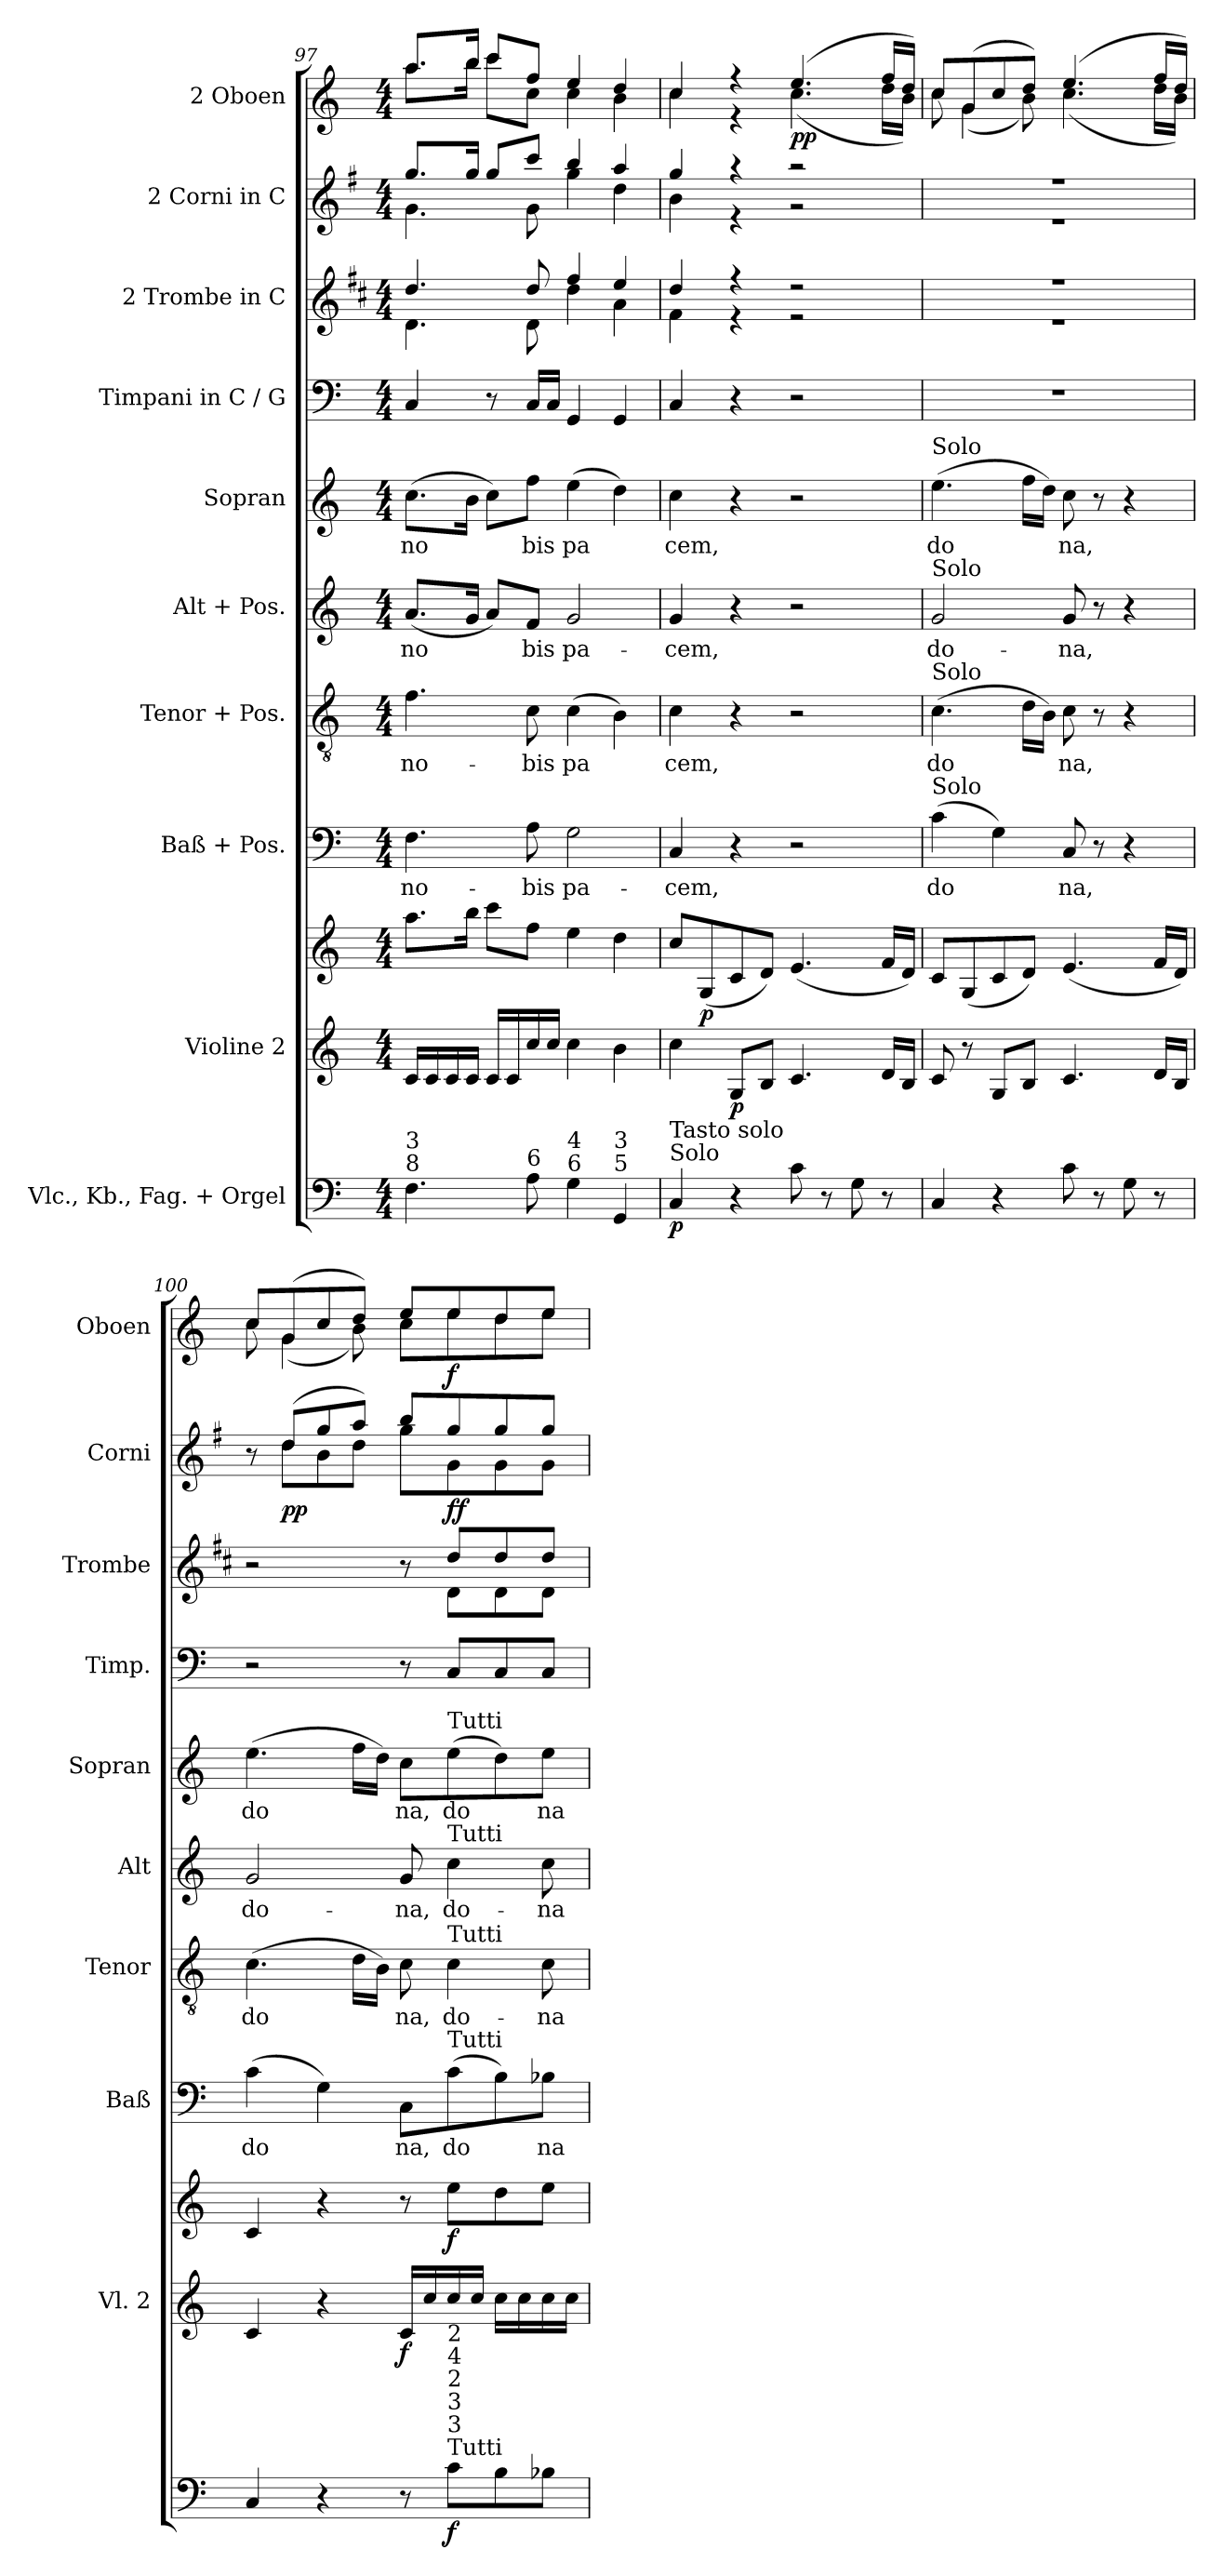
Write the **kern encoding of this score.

**kern	**dynam	**kern	**kern	**dynam	**kern	**text	**kern	**text	**kern	**text	**kern	**text	**kern	**kern	**kern	**dynam	**kern	**dynam
*part10	*part10	*part9	*part9	*part9	*part8	*part8	*part7	*part7	*part6	*part6	*part5	*part5	*part4	*part3	*part2	*part2	*part1	*part1
*staff11	*staff11	*staff10	*staff9	*staff9/10	*staff8	*staff8	*staff7	*staff7	*staff6	*staff6	*staff5	*staff5	*staff4	*staff3	*staff2	*staff2	*staff1	*staff1
*I"Vlc., Kb., Fag. + Orgel	*	*I"Violine 2	*	*	*I"Baß + Pos.	*	*I"Tenor + Pos.	*	*I"Alt + Pos.	*	*I"Sopran	*	*I"Timpani in C / G	*I"2 Trombe in C	*I"2 Corni in C	*	*I"2 Oboen	*
*	*	*I'Vl. 2	*	*	*I'Baß	*	*I'Tenor	*	*I'Alt	*	*I'Sopran	*	*I'Timp.	*I'Trombe	*I'Corni	*	*I'Oboen	*
*clefF4	*	*clefG2	*clefG2	*	*clefF4	*	*clefGv2	*	*clefG2	*	*clefG2	*	*clefF4	*clefG2	*clefG2	*	*clefG2	*
*	*	*	*	*	*	*	*	*	*	*	*	*	*	*ITrd1c2	*ITrd4c7	*	*	*
*k[]	*	*k[]	*k[]	*	*k[]	*	*k[]	*	*k[]	*	*k[]	*	*k[]	*k[]	*k[]	*	*k[]	*
*M4/4	*	*M4/4	*M4/4	*	*M4/4	*	*M4/4	*	*M4/4	*	*M4/4	*	*M4/4	*M4/4	*M4/4	*	*M4/4	*
=97	=97	=97	=97	=97	=97	=97	=97	=97	=97	=97	=97	=97	=97	=97	=97	=97	=97	=97
!LO:TX:a:t=8	!	!	!	!	!	!	!	!	!	!	!	!	!	!	!	!	!	!
!LO:TX:a:t=3	!	!	!	!	!	!	!	!	!	!	!	!	!	!	!	!	!	!
!	!	!	!	!	!	!LO:LY:b	!	!LO:LY:b	!	!LO:LY:b	!	!LO:LY:b	!	!	!	!	!	!
*	*	*	*	*	*	*	*	*	*	*	*	*	*	*^	*^	*	*^	*
4.F\	.	16c/LL	8.aa\L	.	4.F\	no-	4.f\	no-	(<8.a/L	no	(>8.cc\L	no	4C/	4.cc/	4.c\	8.cc/L	4.c\	.	8.aa/L	8.aa\L	.
.	.	16c/	.	.	.	.	.	.	.	.	.	.	.	.	.	.	.	.	.	.	.
.	.	16c/	.	.	.	.	.	.	.	.	.	.	.	.	.	.	.	.	.	.	.
.	.	16c/JJ	16bb\Jk	.	.	.	.	.	16g/Jk	.	16b\Jk	.	.	.	.	16cc/Jk	.	.	16bb/Jk	16bb\Jk	.
.	.	16c/LL	8ccc\L	.	.	.	.	.	8a/L)	.	8cc\L)	.	8r	.	.	8cc/L	.	.	8ccc/L	8ccc\L	.
.	.	16c/	.	.	.	.	.	.	.	.	.	.	.	.	.	.	.	.	.	.	.
!LO:TX:a:t=6	!	!	!	!	!	!	!	!	!	!	!	!	!	!	!	!	!	!	!	!	!
!	!	!	!	!	!	!LO:LY:b	!	!LO:LY:b	!	!LO:LY:b	!	!LO:LY:b	!	!	!	!	!	!	!	!	!
8A\	.	16cc/	8ff\J	.	8A\	bis	8c\	bis	8f/J	bis	8ff\J	bis	16C/LL	8cc/	8c\	8ff/J	8c\	.	8ff/J	8cc\J	.
.	.	16cc/JJ	.	.	.	.	.	.	.	.	.	.	16C/JJ	.	.	.	.	.	.	.	.
!LO:TX:a:t=6	!	!	!	!	!	!	!	!	!	!	!	!	!	!	!	!	!	!	!	!	!
!LO:TX:a:t=4	!	!	!	!	!	!	!	!	!	!	!	!	!	!	!	!	!	!	!	!	!
!	!	!	!	!	!	!LO:LY:b	!	!LO:LY:b	!	!LO:LY:b	!	!LO:LY:b	!	!	!	!	!	!	!	!	!
4G\	.	4cc\	4ee\	.	2G\	pa-	(>4c\	pa	2g/	pa-	(>4ee\	pa	4GG/	4ee/	4cc\	4ee/	4cc\	.	4ee/	4cc\	.
!LO:TX:a:t=5	!	!	!	!	!	!	!	!	!	!	!	!	!	!	!	!	!	!	!	!	!
!LO:TX:a:t=3	!	!	!	!	!	!	!	!	!	!	!	!	!	!	!	!	!	!	!	!	!
4GG/	.	4b\	4dd\	.	.	.	4B\)	.	.	.	4dd\)	.	4GG/	4dd/	4g\	4dd/	4g\	.	4dd/	4b\	.
=98	=98	=98	=98	=98	=98	=98	=98	=98	=98	=98	=98	=98	=98	=98	=98	=98	=98	=98	=98	=98	=98
!LO:TX:a:t=Solo	!	!	!	!	!	!	!	!	!	!	!	!	!	!	!	!	!	!	!	!	!
!LO:TX:a:t=Tasto solo	!	!	!	!	!	!	!	!	!	!	!	!	!	!	!	!	!	!	!	!	!
!	!LO:DY:b	!	!	!	!	!LO:LY:b	!	!LO:LY:b	!	!LO:LY:b	!	!LO:LY:b	!	!	!	!	!	!	!	!	!
4C/	p	4cc\	8cc/L	.	4C/	cem,	4c\	cem,	4g/	cem,	4cc\	cem,	4C/	4cc/	4e\	4cc/	4e\	.	4cc/	4cc\	.
!	!	!	!	!LO:DY:b	!	!	!	!	!	!	!	!	!	!	!	!	!	!	!	!	!
.	.	.	(<8G/	p	.	.	.	.	.	.	.	.	.	.	.	.	.	.	.	.	.
!	!	!	!	!LO:DY:b=2	!	!	!	!	!	!	!	!	!	!	!	!	!	!	!	!	!
4r	.	8G/L	8c/	p	4r	.	4r	.	4r	.	4r	.	4r	4r	4r	4r	4r	.	4r	4r	.
.	.	8B/J	8d/J)	.	.	.	.	.	.	.	.	.	.	.	.	.	.	.	.	.	.
!	!	!	!	!	!	!	!	!	!	!	!	!	!	!	!	!	!	!	!	!	!LO:DY:b
!	!	!	!	!	!	!	!	!	!	!	!	!	!	!	!	!	!	!	!	!	!LO:DY:n=1:b
8c\	.	4.c/	(<4.e/	.	2r	.	2r	.	2r	.	2r	.	2r	2r	2r	2r	2r	.	(>4.ee/	(<4.cc\	p p
8r	.	.	.	.	.	.	.	.	.	.	.	.	.	.	.	.	.	.	.	.	.
8G\	.	.	.	.	.	.	.	.	.	.	.	.	.	.	.	.	.	.	.	.	.
8r	.	16d/LL	16f/LL	.	.	.	.	.	.	.	.	.	.	.	.	.	.	.	16ff/LL	16dd\LL	.
.	.	16B/JJ	16d/JJ)	.	.	.	.	.	.	.	.	.	.	.	.	.	.	.	16dd/JJ)	16b\JJ)	.
=99	=99	=99	=99	=99	=99	=99	=99	=99	=99	=99	=99	=99	=99	=99	=99	=99	=99	=99	=99	=99	=99
!	!	!	!	!	!	!	!	!	!	!	!LO:TX:a:t=Solo	!	!	!	!	!	!	!	!	!	!
!	!	!	!	!	!	!	!	!	!LO:TX:a:t=Solo	!	!	!	!	!	!	!	!	!	!	!	!
!	!	!	!	!	!	!	!LO:TX:a:t=Solo	!	!	!	!	!	!	!	!	!	!	!	!	!	!
!	!	!	!	!	!LO:TX:a:t=Solo	!	!	!	!	!	!	!	!	!	!	!	!	!	!	!	!
!	!	!	!	!	!	!LO:LY:b	!	!LO:LY:b	!	!LO:LY:b	!	!LO:LY:b	!	!	!	!	!	!	!	!	!
4C/	.	8c/	8c/L	.	(>4c\	do	(>4.c\	do	2g/	do-	(>4.ee\	do	1r	1r	1r	1r	1r	.	8cc/L	8cc\	.
.	.	8r	(<8G/	.	.	.	.	.	.	.	.	.	.	.	.	.	.	.	(>8g/	(<4g\	.
4r	.	8G/L	8c/	.	4G\)	.	.	.	.	.	.	.	.	.	.	.	.	.	8cc/	.	.
.	.	8B/J	8d/J)	.	.	.	16d\LL	.	.	.	16ff\LL	.	.	.	.	.	.	.	8dd/J)	8b\)	.
.	.	.	.	.	.	.	16B\JJ)	.	.	.	16dd\JJ)	.	.	.	.	.	.	.	.	.	.
!	!	!	!	!	!	!LO:LY:b	!	!LO:LY:b	!	!LO:LY:b	!	!LO:LY:b	!	!	!	!	!	!	!	!	!
8c\	.	4.c/	(<4.e/	.	8C/	na,	8c\	na,	8g/	na,	8cc\	na,	.	.	.	.	.	.	(>4.ee/	(<4.cc\	.
8r	.	.	.	.	8r	.	8r	.	8r	.	8r	.	.	.	.	.	.	.	.	.	.
8G\	.	.	.	.	4r	.	4r	.	4r	.	4r	.	.	.	.	.	.	.	.	.	.
8r	.	16d/LL	16f/LL	.	.	.	.	.	.	.	.	.	.	.	.	.	.	.	16ff/LL	16dd\LL	.
.	.	16B/JJ	16d/JJ)	.	.	.	.	.	.	.	.	.	.	.	.	.	.	.	16dd/JJ)	16b\JJ)	.
!!LO:PB:g=z	!!
=100	=100	=100	=100	=100	=100	=100	=100	=100	=100	=100	=100	=100	=100	=100	=100	=100	=100	=100	=100	=100	=100
!	!	!	!	!	!	!LO:LY:b	!	!LO:LY:b	!	!LO:LY:b	!	!LO:LY:b	!	!	!	!	!	!	!	!	!
4C/	.	4c/	4c/	.	(>4c\	do	(>4.c\	do	2g/	do-	(>4.ee\	do	2r	2r	8ryy	8r	8ryy	.	8cc/L	8cc\	.
!	!	!	!	!	!	!	!	!	!	!	!	!	!	!	!	!	!	!LO:DY:b	!	!	!
!	!	!	!	!	!	!	!	!	!	!	!	!	!	!	!	!	!	!LO:DY:n=1:b	!	!	!
*	*	*	*	*	*	*	*	*	*	*	*	*	*	*v	*v	*	*	*	*	*	*
.	.	.	.	.	.	.	.	.	.	.	.	.	.	.	(>8g/L	8g\L	p p	(>8g/	(<4g\	.
4r	.	4r	4r	.	4G\)	.	.	.	.	.	.	.	.	.	8cc/	8e\	.	8cc/	.	.
.	.	.	.	.	.	.	16d\LL	.	.	.	16ff\LL	.	.	.	8dd/J)	8g\J	.	8dd/J)	8b\)	.
.	.	.	.	.	.	.	16B\JJ)	.	.	.	16dd\JJ)	.	.	.	.	.	.	.	.	.
!	!	!	!	!LO:DY:b=2	!	!LO:LY:b	!	!LO:LY:b	!	!LO:LY:b	!	!LO:LY:b	!	!	!	!	!	!	!	!
8r	.	16c/LL	8r	f	8C\L	na,	8c\	na,	8g/	na,	8cc\L	na,	8r	8r	8ee/L	8cc\L	.	8ee/L	8cc\L	.
.	.	16cc/	.	.	.	.	.	.	.	.	.	.	.	.	.	.	.	.	.	.
!	!	!	!	!	!	!	!	!	!	!	!LO:TX:a:t=Tutti	!	!	!	!	!	!	!	!	!
!	!	!	!	!	!	!	!	!	!LO:TX:a:t=Tutti	!	!	!	!	!	!	!	!	!	!	!
!	!	!	!	!	!	!	!LO:TX:a:t=Tutti	!	!	!	!	!	!	!	!	!	!	!	!	!
!	!	!	!	!	!LO:TX:a:t=Tutti	!	!	!	!	!	!	!	!	!	!	!	!	!	!	!
!LO:TX:a:t=Tutti	!	!	!	!	!	!	!	!	!	!	!	!	!	!	!	!	!	!	!	!
!LO:TX:a:t=3	!	!	!	!	!	!	!	!	!	!	!	!	!	!	!	!	!	!	!	!
!LO:TX:a:t=3	!	!	!	!	!	!	!	!	!	!	!	!	!	!	!	!	!	!	!	!
!LO:TX:a:t=2	!	!	!	!	!	!	!	!	!	!	!	!	!	!	!	!	!	!	!	!
!LO:TX:a:t=4	!	!	!	!	!	!	!	!	!	!	!	!	!	!	!	!	!	!	!	!
!LO:TX:a:t=2	!	!	!	!	!	!	!	!	!	!	!	!	!	!	!	!	!	!	!	!
!	!LO:DY:b	!	!	!LO:DY:b	!	!LO:LY:b	!	!LO:LY:b	!	!LO:LY:b	!	!LO:LY:b	!	!	!	!	!LO:DY:n=2:b	!	!	!
*	*	*	*	*	*	*	*	*	*	*	*	*	*	*^	*	*	*	*	*	*
!	!	!	!	!	!	!	!	!	!	!	!	!	!	!	!	!	!	!LO:DY:n=3:b	!	!	!LO:DY:b
8c\L	f	16cc/	8ee\L	f	(>8c\	do	4c\	do-	4cc\	do-	(>8ee\	do	8C/L	8cc/L	8c\L	8cc/	8c\	f f	8ee/	8ee\	f
.	.	16cc/JJ	.	.	.	.	.	.	.	.	.	.	.	.	.	.	.	.	.	.	.
8B\	.	16cc\LL	8dd\	.	8B\)	.	.	.	.	.	8dd\)	.	8C/	8cc/	8c\	8cc/	8c\	.	8dd/	8dd\	.
.	.	16cc\	.	.	.	.	.	.	.	.	.	.	.	.	.	.	.	.	.	.	.
!	!	!	!	!	!	!LO:LY:b	!	!LO:LY:b	!	!LO:LY:b	!	!LO:LY:b	!	!	!	!	!	!	!	!	!
8B-X\J	.	16cc\	8ee\J	.	8B-X\J	na	8c\	na	8cc\	na	8ee\J	na	8C/J	8cc/J	8c\J	8cc/J	8c\J	.	8ee/J	8ee\J	.
.	.	16cc\JJ	.	.	.	.	.	.	.	.	.	.	.	.	.	.	.	.	.	.	.
*	*	*	*	*	*	*	*	*	*	*	*	*	*	*v	*v	*	*	*	*v	*v	*
*	*	*	*	*	*	*	*	*	*	*	*	*	*	*	*v	*v	*	*	*
=	=	=	=	=	=	=	=	=	=	=	=	=	=	=	=	=	=	=
*-	*-	*-	*-	*-	*-	*-	*-	*-	*-	*-	*-	*-	*-	*-	*-	*-	*-	*-
